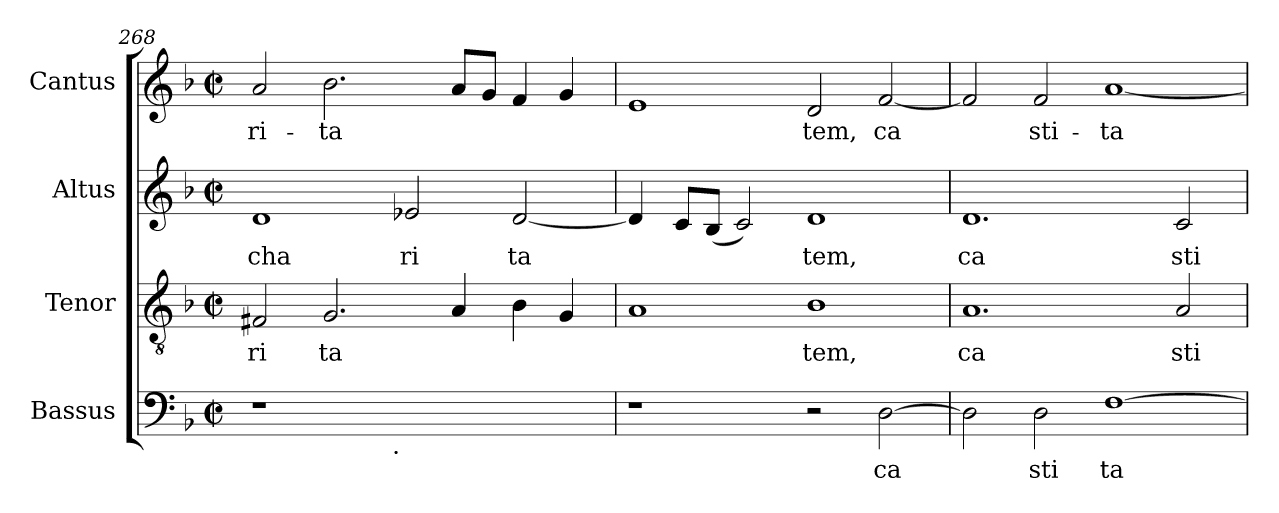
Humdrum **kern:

**kern	**text	**kern	**text	**kern	**text	**kern	**text
*part4	*part4	*part3	*part3	*part2	*part2	*part1	*part1
*staff4	*staff4	*staff3	*staff3	*staff2	*staff2	*staff1	*staff1
*I"Bassus	*	*I"Tenor	*	*I"Altus	*	*I"Cantus	*
*I'Bassus	*	*I'Tenor	*	*I'Altus	*	*I'Cantus	*
*clefF4	*	*clefGv2	*	*clefG2	*	*clefG2	*
*k[b-]	*	*k[b-]	*	*k[b-]	*	*k[b-]	*
*F:	*	*F:	*	*F:	*	*F:	*
*M2/2	*	*M2/2	*	*M2/2	*	*M2/2	*
*met(c|)	*	*met(c|)	*	*met(c|)	*	*met(c|)	*
=268	=268	=268	=268	=268	=268	=268	=268
!	!	!	!LO:LY:b:cj	!	!LO:LY:b:cj	!	!LO:LY:b:cj
*^	*	*	*	*	*	*	*
1r	2ryy	.	2F#X/	ri	1d	cha	2a/	-ri-
!	!	!	!	!LO:LY:b:cj	!	!	!	!LO:LY:b:cj
.	4...ryy	.	2.G/	ta	.	.	2.b-\	-ta-
!	!LO:TX:b:t=.	!	!	!	!	!	!	!
.	1ryy	.	.	.	.	.	.	.
!	!	!	!	!	!	!LO:LY:b:cj	!	!
1ryy	.	.	.	.	2e-X/	ri	.	.
!	!	!	!	!LO:LY:b:cj	!	!	!	!LO:LY:b:cj
.	.	.	4A/	.	.	.	8a/L	--
!	!	!	!	!	!	!	!	!LO:LY:b:cj
.	.	.	.	.	.	.	8g/J	--
!	!	!	!	!LO:LY:b:cj	!	!LO:LY:b:cj	!	!LO:LY:b:cj
.	.	.	4B-\	.	[<2d/	ta	4f/	--
!	!	!	!	!LO:LY:b:cj	!	!	!	!LO:LY:b:cj
.	.	.	4G/	.	.	.	4g/	--
.	32ryy	.	.	.	.	.	.	.
=269	=269	=269	=269	=269	=269	=269	=269	=269
!	!	!	!	!LO:LY:b:cj	!	!LO:LY:b:cj	!	!LO:LY:b:cj
*v	*v	*	*	*	*	*	*	*
1r	.	1A	.	4d/]	.	1e	--
!	!	!	!	!	!LO:LY:b:cj	!	!
.	.	.	.	8c/L	.	.	.
!	!	!	!	!	!LO:LY:b:cj	!	!
.	.	.	.	(>8B-/J	.	.	.
!	!	!	!	!	!LO:LY:b:cj	!	!
.	.	.	.	2c/)	.	.	.
!	!	!	!LO:LY:b:cj	!	!LO:LY:b:cj	!	!LO:LY:b:cj
2r	.	1B-	tem,	1d	tem,	2d/	-tem,
!	!LO:LY:b:cj	!	!	!	!	!	!LO:LY:b:cj
[>2D\	ca	.	.	.	.	[<2f/	ca-
=270	=270	=270	=270	=270	=270	=270	=270
!	!LO:LY:b:cj	!	!LO:LY:b:cj	!	!LO:LY:b:cj	!	!LO:LY:b:cj
2D\]	.	1.A	ca	1.d	ca	2f/]	--
!	!LO:LY:b:cj	!	!	!	!	!	!LO:LY:b:cj
2D\	sti	.	.	.	.	2f/	-sti-
!	!LO:LY:b:cj	!	!	!	!	!	!LO:LY:b:cj
[<1F	ta	.	.	.	.	[<1a	-ta-
!	!	!	!LO:LY:b:cj	!	!LO:LY:b:cj	!	!
.	.	2A/	sti	2c/	sti	.	.
=	=	=	=	=	=	=	=
*-	*-	*-	*-	*-	*-	*-	*-
